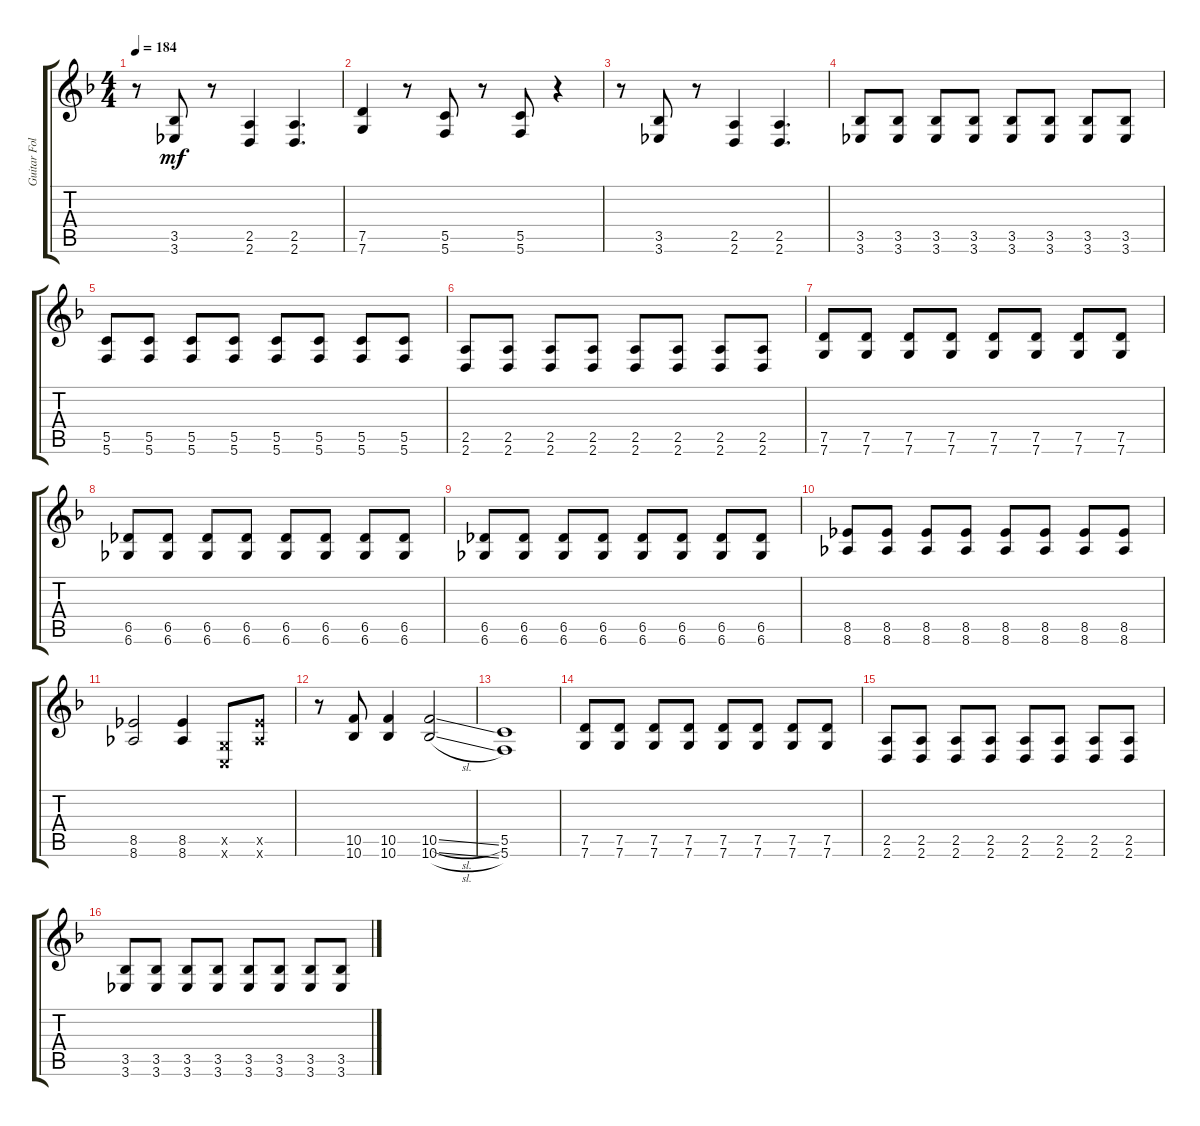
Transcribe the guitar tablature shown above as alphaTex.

\track ("Guitar Folder L" "Guitar Fol") {instrument distortionguitar}
\staff {score tabs}
\tuning (D4 A3 F3 C3 G2 C2) {hide}
\ts (4 4)
\tempo 184
\clef g2
\ks dminor
r.8{dy mf} (3.5 3.6).8 r.8 (2.5 2.6).4 (2.5 2.6).4{d} |
(7.5 7.6).4 r.8 (5.5 5.6).8 r.8 (5.5 5.6).8 r.4 |
r.8 (3.5 3.6).8 r.8 (2.5 2.6).4 (2.5 2.6).4{d} |
(3.5 3.6).8 (3.5 3.6).8 (3.5 3.6).8 (3.5 3.6).8 (3.5 3.6).8 (3.5 3.6).8 (3.5 3.6).8 (3.5 3.6).8 |
(5.5 5.6).8 (5.5 5.6).8 (5.5 5.6).8 (5.5 5.6).8 (5.5 5.6).8 (5.5 5.6).8 (5.5 5.6).8 (5.5 5.6).8 |
(2.5 2.6).8 (2.5 2.6).8 (2.5 2.6).8 (2.5 2.6).8 (2.5 2.6).8 (2.5 2.6).8 (2.5 2.6).8 (2.5 2.6).8 |
(7.5 7.6).8 (7.5 7.6).8 (7.5 7.6).8 (7.5 7.6).8 (7.5 7.6).8 (7.5 7.6).8 (7.5 7.6).8 (7.5 7.6).8 |
(6.5 6.6).8 (6.5 6.6).8 (6.5 6.6).8 (6.5 6.6).8 (6.5 6.6).8 (6.5 6.6).8 (6.5 6.6).8 (6.5 6.6).8 |
(6.5 6.6).8 (6.5 6.6).8 (6.5 6.6).8 (6.5 6.6).8 (6.5 6.6).8 (6.5 6.6).8 (6.5 6.6).8 (6.5 6.6).8 |
(8.5 8.6).8 (8.5 8.6).8 (8.5 8.6).8 (8.5 8.6).8 (8.5 8.6).8 (8.5 8.6).8 (8.5 8.6).8 (8.5 8.6).8 |
(8.5 8.6).2 (8.5 8.6).4 (0.5{x} 0.6{x}).8 (8.5{x} 8.6{x}).8 |
r.8 (10.5 10.6).8 (10.5 10.6).4 (10.5{sl} 10.6{sl}).2 |
(5.5 5.6).1 |
(7.5 7.6).8 (7.5 7.6).8 (7.5 7.6).8 (7.5 7.6).8 (7.5 7.6).8 (7.5 7.6).8 (7.5 7.6).8 (7.5 7.6).8 |
(2.5 2.6).8 (2.5 2.6).8 (2.5 2.6).8 (2.5 2.6).8 (2.5 2.6).8 (2.5 2.6).8 (2.5 2.6).8 (2.5 2.6).8 |
(3.5 3.6).8 (3.5 3.6).8 (3.5 3.6).8 (3.5 3.6).8 (3.5 3.6).8 (3.5 3.6).8 (3.5 3.6).8 (3.5 3.6).8
